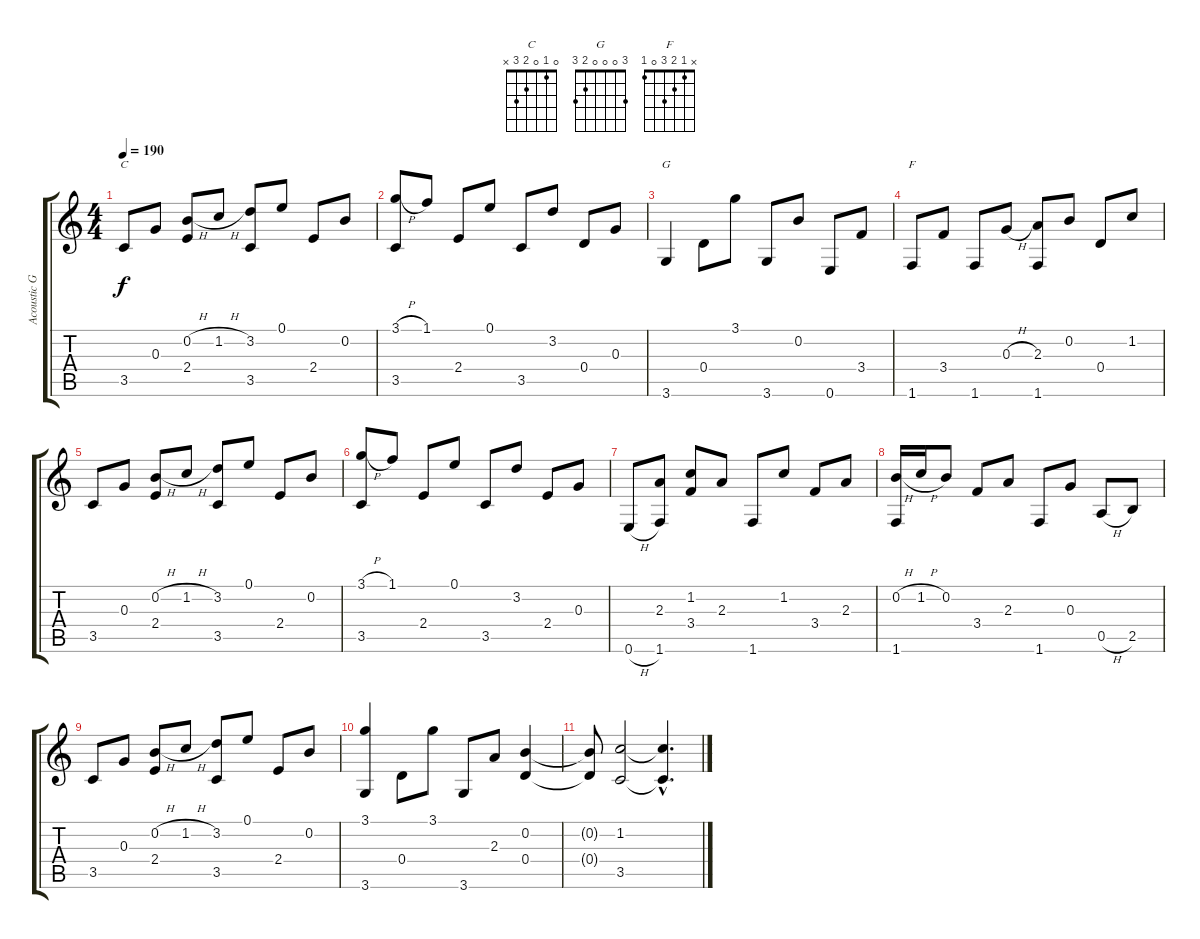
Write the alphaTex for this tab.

\track ("Acoustic Guitar" "Acoustic G") {instrument acousticguitarnylon}
\staff {score tabs}
\tuning (E4 B3 G3 D3 A2 E2) {hide}
\chord ("C" 0 1 0 2 3 x)
\chord ("G" 3 0 0 0 2 3)
\chord ("F" x 1 2 3 0 1)
\ts (4 4)
\tempo 190
\clef g2
\ks c
3.5.8{ch "C" dy f} 0.3.8 (0.2{h} 2.4).8 1.2{h}.8 (3.2 3.5).8 0.1.8 2.4.8 0.2.8 |
(3.1{h} 3.5).8 1.1.8 2.4.8 0.1.8 3.5.8 3.2.8 0.4.8 0.3.8 |
3.6.4{ch "G"} 0.4.8 3.1.8 3.6.8 0.2.8 0.6.8 3.4.8 |
1.6.8{ch "F"} 3.4.8 1.6.8 0.3{h}.8 (2.3 1.6).8 0.2.8 0.4.8 1.2.8 |
3.5.8 0.3.8 (0.2{h} 2.4).8 1.2{h}.8 (3.2 3.5).8 0.1.8 2.4.8 0.2.8 |
(3.1{h} 3.5).8 1.1.8 2.4.8 0.1.8 3.5.8 3.2.8 2.4.8 0.3.8 |
0.6{h}.8 (2.3 1.6).8 (1.2 3.4).8 2.3.8 1.6.8 1.2.8 3.4.8 2.3.8 |
(0.2{h} 1.6).16 1.2{h}.16 0.2.8 3.4.8 2.3.8 1.6.8 0.3.8 0.5{h}.8 2.5.8 |
3.5.8 0.3.8 (0.2{h} 2.4).8 1.2{h}.8 (3.2 3.5).8 0.1.8 2.4.8 0.2.8 |
(3.1 3.6).4 0.4.8 3.1.8 3.6.8 2.3.8 (0.2 0.4).4 |
(0.2{t} 0.4{t}).8 (1.2 3.5).2 (1.2{hac t} 3.5{hac t}).4{d}
